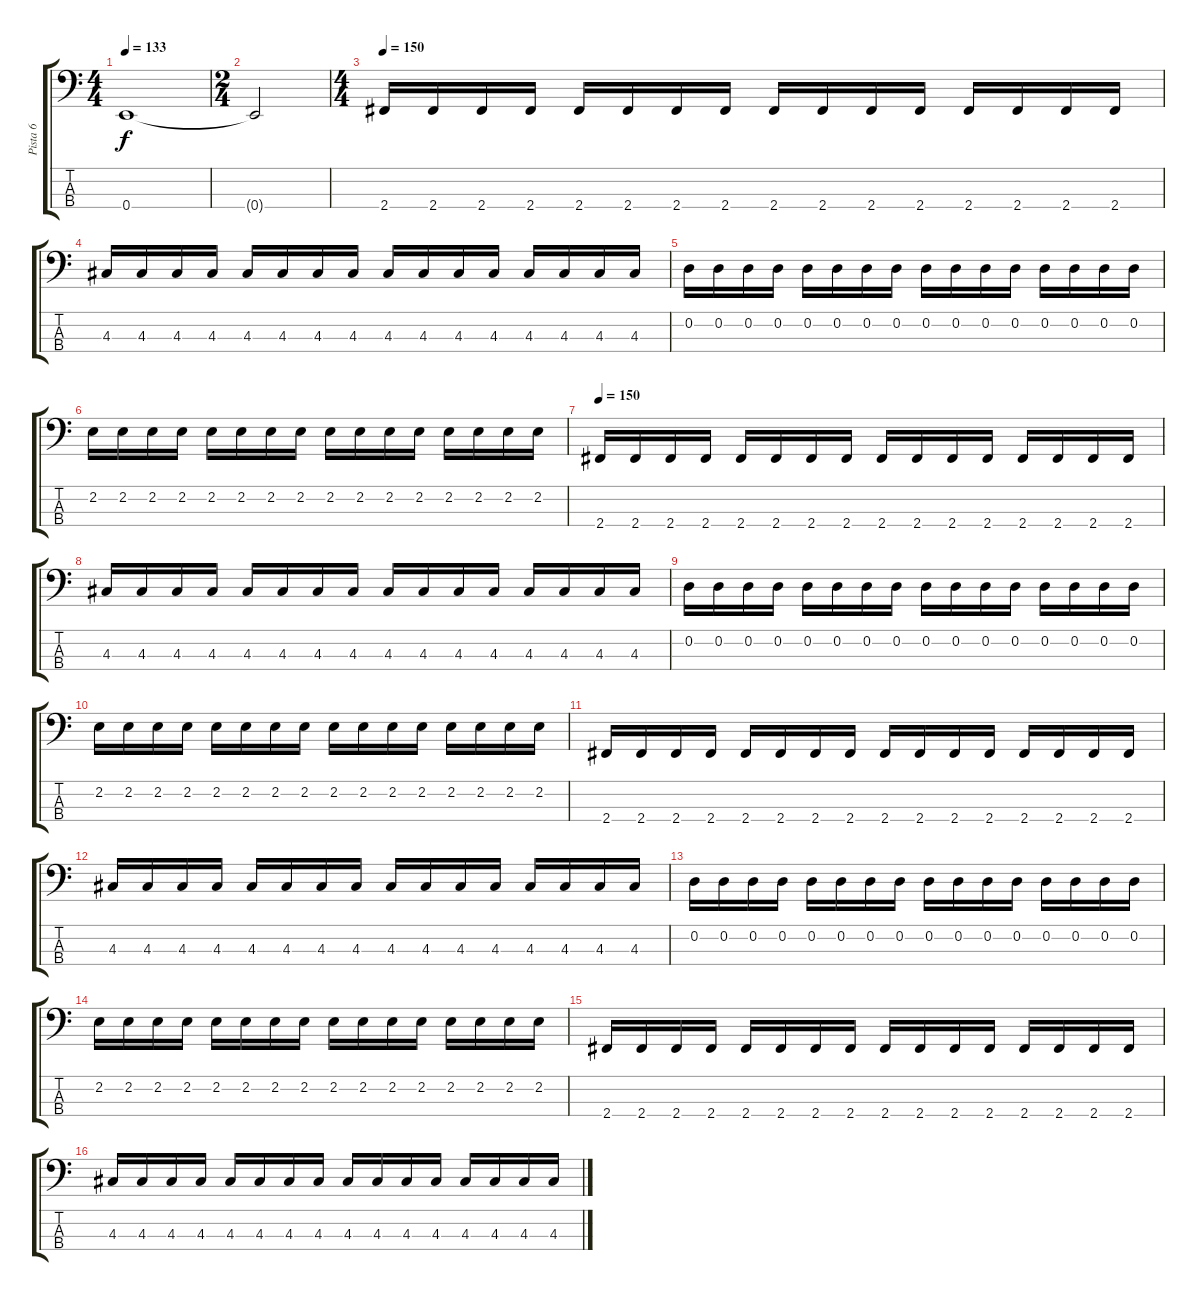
\track ("Pista 6" "Pista 6") {instrument electricbassfinger}
\staff {score tabs}
\tuning (G2 D2 A1 E1) {hide}
\ts (4 4)
\tempo 133
\clef f4
\ks c
0.4{t}.1{dy f} |
\ts (2 4)
0.4{t}.2 |
\ts (4 4)
\tempo 150
2.4.16 2.4.16 2.4.16 2.4.16 2.4.16 2.4.16 2.4.16 2.4.16 2.4.16 2.4.16 2.4.16 2.4.16 2.4.16 2.4.16 2.4.16 2.4.16 |
4.3.16 4.3.16 4.3.16 4.3.16 4.3.16 4.3.16 4.3.16 4.3.16 4.3.16 4.3.16 4.3.16 4.3.16 4.3.16 4.3.16 4.3.16 4.3.16 |
0.2.16 0.2.16 0.2.16 0.2.16 0.2.16 0.2.16 0.2.16 0.2.16 0.2.16 0.2.16 0.2.16 0.2.16 0.2.16 0.2.16 0.2.16 0.2.16 |
2.2.16 2.2.16 2.2.16 2.2.16 2.2.16 2.2.16 2.2.16 2.2.16 2.2.16 2.2.16 2.2.16 2.2.16 2.2.16 2.2.16 2.2.16 2.2.16 |
\tempo 150
2.4.16 2.4.16 2.4.16 2.4.16 2.4.16 2.4.16 2.4.16 2.4.16 2.4.16 2.4.16 2.4.16 2.4.16 2.4.16 2.4.16 2.4.16 2.4.16 |
4.3.16 4.3.16 4.3.16 4.3.16 4.3.16 4.3.16 4.3.16 4.3.16 4.3.16 4.3.16 4.3.16 4.3.16 4.3.16 4.3.16 4.3.16 4.3.16 |
0.2.16 0.2.16 0.2.16 0.2.16 0.2.16 0.2.16 0.2.16 0.2.16 0.2.16 0.2.16 0.2.16 0.2.16 0.2.16 0.2.16 0.2.16 0.2.16 |
2.2.16 2.2.16 2.2.16 2.2.16 2.2.16 2.2.16 2.2.16 2.2.16 2.2.16 2.2.16 2.2.16 2.2.16 2.2.16 2.2.16 2.2.16 2.2.16 |
2.4.16 2.4.16 2.4.16 2.4.16 2.4.16 2.4.16 2.4.16 2.4.16 2.4.16 2.4.16 2.4.16 2.4.16 2.4.16 2.4.16 2.4.16 2.4.16 |
4.3.16 4.3.16 4.3.16 4.3.16 4.3.16 4.3.16 4.3.16 4.3.16 4.3.16 4.3.16 4.3.16 4.3.16 4.3.16 4.3.16 4.3.16 4.3.16 |
0.2.16 0.2.16 0.2.16 0.2.16 0.2.16 0.2.16 0.2.16 0.2.16 0.2.16 0.2.16 0.2.16 0.2.16 0.2.16 0.2.16 0.2.16 0.2.16 |
2.2.16 2.2.16 2.2.16 2.2.16 2.2.16 2.2.16 2.2.16 2.2.16 2.2.16 2.2.16 2.2.16 2.2.16 2.2.16 2.2.16 2.2.16 2.2.16 |
2.4.16 2.4.16 2.4.16 2.4.16 2.4.16 2.4.16 2.4.16 2.4.16 2.4.16 2.4.16 2.4.16 2.4.16 2.4.16 2.4.16 2.4.16 2.4.16 |
4.3.16 4.3.16 4.3.16 4.3.16 4.3.16 4.3.16 4.3.16 4.3.16 4.3.16 4.3.16 4.3.16 4.3.16 4.3.16 4.3.16 4.3.16 4.3.16
